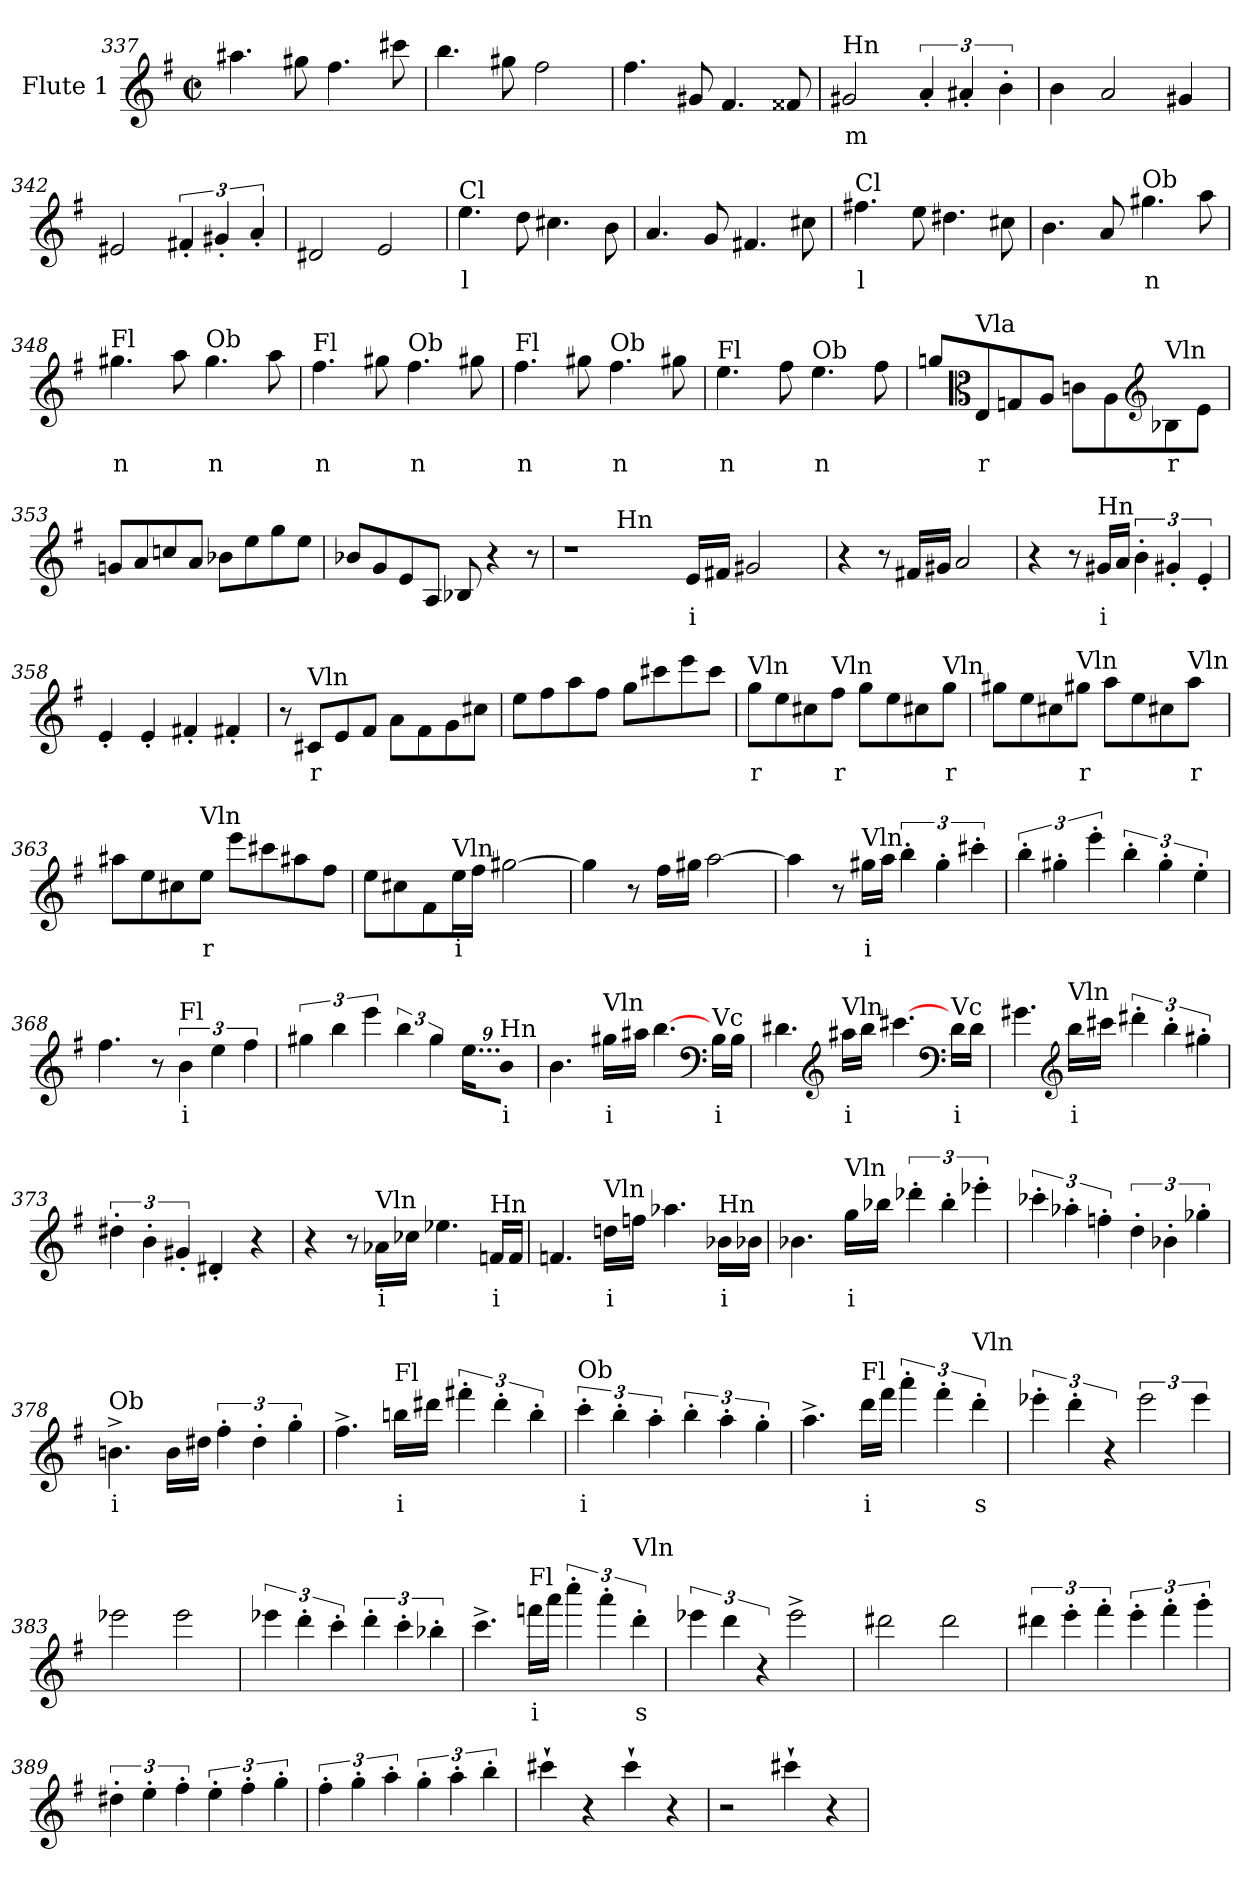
**kern	**text
*part1	*part1
*staff1	*staff1
*I"Flute 1	*
*I'Fl 1	*
*clefG2	*
*k[f#]	*
*M2/2	*
*met(c|)	*
=337	=337
4.aa#X	.
8gg#X	.
4.ff#	.
8ccc#X	.
=338	=338
4.bb	.
8gg#X	.
2ff#	.
=339	=339
4.ff#	.
8g#X	.
4.f#	.
8f##X	.
=340	=340
!LO:TX:a:t=Hn	!
!	!LO:LY:color=#FF0000
2g#X	m
6a'	.
6a#X'	.
6b'	.
=341	=341
4b	.
2a	.
4g#X	.
=342	=342
2e#X	.
6f#X'	.
6g#X'	.
6a'	.
=343	=343
2d#X	.
2e	.
=344	=344
!LO:TX:a:t=Cl	!
!	!LO:LY:color=#FF0000
4.ee	l
8dd	.
4.cc#X	.
8b	.
=345	=345
4.a	.
8g	.
4.f#X	.
8cc#X	.
=346	=346
!LO:TX:a:t=Cl	!
!	!LO:LY:color=#FF0000
4.ff#X	l
8ee	.
4.dd#X	.
8cc#X	.
=347	=347
4.b	.
8a	.
!LO:TX:a:t=Ob	!
!	!LO:LY:color=#FF0000
4.gg#X	n
8aa	.
=348	=348
!LO:TX:a:t=Fl	!
!	!LO:LY:color=#FF0000
4.gg#X	n
8aa	.
!LO:TX:a:t=Ob	!
!	!LO:LY:color=#FF0000
4.gg#	n
8aa	.
=349	=349
!LO:TX:a:t=Fl	!
!	!LO:LY:color=#FF0000
4.ff#	n
8gg#X	.
!LO:TX:a:t=Ob	!
!	!LO:LY:color=#FF0000
4.ff#	n
8gg#X	.
=350	=350
!LO:TX:a:t=Fl	!
!	!LO:LY:color=#FF0000
4.ff#	n
8gg#X	.
!LO:TX:a:t=Ob	!
!	!LO:LY:color=#FF0000
4.ff#	n
8gg#X	.
=351	=351
!LO:TX:a:t=Fl	!
!	!LO:LY:color=#FF0000
4.ee	n
8ff#	.
!LO:TX:a:t=Ob	!
!	!LO:LY:color=#FF0000
4.ee	n
8ff#	.
=352	=352
8ggn/L	.
*clefC3	*
!LO:TX:a:t=Vla	!
!	!LO:LY:color=#FF0000
8E/	r
8Gn/	.
8A/J	.
8cn\L	.
8A\	.
*clefG2	*
!LO:TX:a:t=Vln	!
!	!LO:LY:color=#FF0000
8B-X\	r
8e\J	.
=353	=353
8gn/L	.
8a/	.
8ccn/	.
8a/J	.
8b-X\L	.
8ee\	.
8gg\	.
8ee\J	.
=354	=354
8b-X/L	.
8g/	.
8e/	.
8A/J	.
8B-X	.
4r	.
8r	.
=355	=355
*^	*
1r	4.ryy	.
!	!LO:TX:a:t=Hn	!
.	1ryy	.
!	!	!LO:LY:color=#FF0000
16e/LL	.	i
16f#X/JJ	.	.
2g#X	.	.
.	4ryy	.
*v	*v	*
=356	=356
4r	.
8r	.
16f#X/LL	.
16g#X/JJ	.
2a	.
=357	=357
4r	.
8r	.
!LO:TX:a:t=Hn	!
!	!LO:LY:color=#FF0000
16g#X/LL	i
16a/JJ	.
6b'	.
6g#X'	.
6e'	.
=358	=358
4e'	.
4e'	.
4f#X'	.
4f#X'	.
=359	=359
8r	.
!LO:TX:a:t=Vln	!
!	!LO:LY:color=#FF0000
8c#X/L	r
8e/	.
8f#/J	.
8a\L	.
8f#\	.
8g\	.
8cc#X\J	.
=360	=360
8ee\L	.
8ff#\	.
8aa\	.
8ff#\J	.
8gg\L	.
8ccc#X\	.
8eee\	.
8ccc#\J	.
=361	=361
!LO:TX:a:t=Vln	!
!	!LO:LY:color=#FF0000
8gg\L	r
8ee\	.
8cc#X\	.
!LO:TX:a:t=Vln	!
!	!LO:LY:color=#FF0000
8ff#\J	r
8gg\L	.
8ee\	.
8cc#X\	.
!LO:TX:a:t=Vln	!
!	!LO:LY:color=#FF0000
8gg\J	r
=362	=362
8gg#X\L	.
8ee\	.
8cc#X\	.
!LO:TX:a:t=Vln	!
!	!LO:LY:color=#FF0000
8gg#X\J	r
8aa\L	.
8ee\	.
8cc#X\	.
!LO:TX:a:t=Vln	!
!	!LO:LY:color=#FF0000
8aa\J	r
=363	=363
8aa#X\L	.
8ee\	.
8cc#X\	.
!LO:TX:a:t=Vln	!
!	!LO:LY:color=#FF0000
8ee\J	r
8eee\L	.
8ccc#X\	.
8aa#X\	.
8ff#\J	.
=364	=364
8ee\L	.
8cc#X\	.
8f#\	.
!LO:TX:a:t=Vln	!
!	!LO:LY:color=#FF0000
16ee\L	i
16ff#\JJ	.
[2gg#X	.
=365	=365
4gg#]	.
8r	.
16ff#\LL	.
16gg#X\JJ	.
[2aa	.
=366	=366
4aa]	.
8r	.
!LO:TX:a:t=Vln	!
!	!LO:LY:color=#FF0000
16gg#X\LL	i
16aa\JJ	.
6bb'	.
6gg#'	.
6ccc#X'	.
=367	=367
6bb'	.
6gg#X'	.
6eee'	.
6bb'	.
6gg#'	.
6ee'	.
=368	=368
4.ff#	.
8r	.
!LO:TX:a:t=Fl	!
!	!LO:LY:color=#FF0000
6b	i
6ee	.
6ff#	.
=369	=369
6gg#X	.
6bb	.
6eee	.
6bb	.
6gg#	.
18...ee\L	.
!LO:TX:a:t=Hn	!
!	!LO:LY:color=#FF0000
16b\Jk	i
=370	=370
4.b	.
!LO:TX:a:t=Vln	!
!	!LO:LY:color=#FF0000
16gg#X\LL	i
16aa#X\JJ	.
[4.bb	.
*clefF4	*
!LO:TX:a:t=Vc	!
!	!LO:LY:color=#FF0000
16B\LL	i
16B\JJ	.
=371	=371
4.d#X\	.
*clefG2	*
!LO:TX:a:t=Vln	!
!	!LO:LY:color=#FF0000
16aa#X\LL	i
16bb\JJ	.
[4.ccc#X	.
*clefF4	*
!LO:TX:a:t=Vc	!
!	!LO:LY:color=#FF0000
16d#\LL	i
16d#\JJ	.
=372	=372
4.g#X\	.
*clefG2	*
!LO:TX:a:t=Vln	!
!	!LO:LY:color=#FF0000
16bb\LL	i
16ccc#X\JJ	.
6ddd#X'	.
6bb'	.
6gg#X'	.
=373	=373
6dd#X'	.
6b'	.
6g#X'	.
4d#X'	.
4r	.
=374	=374
4r	.
8r	.
!LO:TX:a:t=Vln	!
!	!LO:LY:color=#FF0000
16a-X\LL	i
16cc-X\JJ	.
4.ee-X	.
!LO:TX:a:t=Hn	!
!	!LO:LY:color=#FF0000
16f/LL	i
16f/JJ	.
=375	=375
4.f	.
!LO:TX:a:t=Vln	!
!	!LO:LY:color=#FF0000
16ddn\LL	i
16ffn\JJ	.
4.aa-X	.
!LO:TX:a:t=Hn	!
!	!LO:LY:color=#FF0000
16b-X\LL	i
16b-X\JJ	.
=376	=376
4.b-X	.
!LO:TX:a:t=Vln	!
!	!LO:LY:color=#FF0000
16gg\LL	i
16bb-X\JJ	.
6ddd-X'	.
6bb-'	.
6eee-X'	.
=377	=377
6ccc-X'	.
6aa-X'	.
6ffn'	.
6dd'	.
6b-X'	.
6gg-X'	.
=378	=378
!LO:TX:a:t=Ob	!
!	!LO:LY:color=#FF0000
4.bn^	i
16b\LL	.
16dd#X\JJ	.
6ff#'	.
6dd#'	.
6gg'	.
=379	=379
4.ff#^	.
!LO:TX:a:t=Fl	!
!	!LO:LY:color=#FF0000
16bbn\LL	i
16ddd#X\JJ	.
6fff#X'	.
6ddd#'	.
6bb'	.
=380	=380
!LO:TX:a:t=Ob	!
!	!LO:LY:color=#FF0000
6ccc'	i
6bb'	.
6aa'	.
6bb'	.
6aa'	.
6gg'	.
=381	=381
4.aa^	.
!LO:TX:a:t=Fl	!
!	!LO:LY:color=#FF0000
16ddd\LL	i
16fff#\JJ	.
6aaa'	.
6fff#'	.
!LO:TX:a:t=Vln	!
!	!LO:LY:color=#FF0000
6ddd'	s
=382	=382
6eee-X'	.
6ddd'	.
6r	.
3eee-\	.
6eee-\	.
=383	=383
2eee-X\	.
2eee-\	.
=384	=384
6eee-X\	.
6ddd'	.
6ccc'	.
6ddd'	.
6ccc'	.
6bb-X'	.
=385	=385
4.ccc^	.
!LO:TX:a:t=Fl	!
!	!LO:LY:color=#FF0000
16fffn\LL	i
16aaa\JJ	.
6cccc'	.
6aaa'	.
!LO:TX:a:t=Vln	!
!	!LO:LY:color=#FF0000
6ddd'	s
=386	=386
6eee-X	.
6ddd	.
6r	.
2eee-^\	.
=387	=387
2ddd#X\	.
2ddd#\	.
=388	=388
6ddd#X\	.
6eee'	.
6fff#'	.
6eee'	.
6fff#'	.
6ggg'	.
=389	=389
6dd#X'	.
6ee'	.
6ff#'	.
6ee'	.
6ff#'	.
6gg'	.
=390	=390
6ff#'	.
6gg'	.
6aa'	.
6gg'	.
6aa'	.
6bb'	.
=391	=391
4ccc#X`\	.
4r	.
4ccc#`\	.
4r	.
=392	=392
2r	.
4ccc#X`\	.
4r	.
=	=
*-	*-
